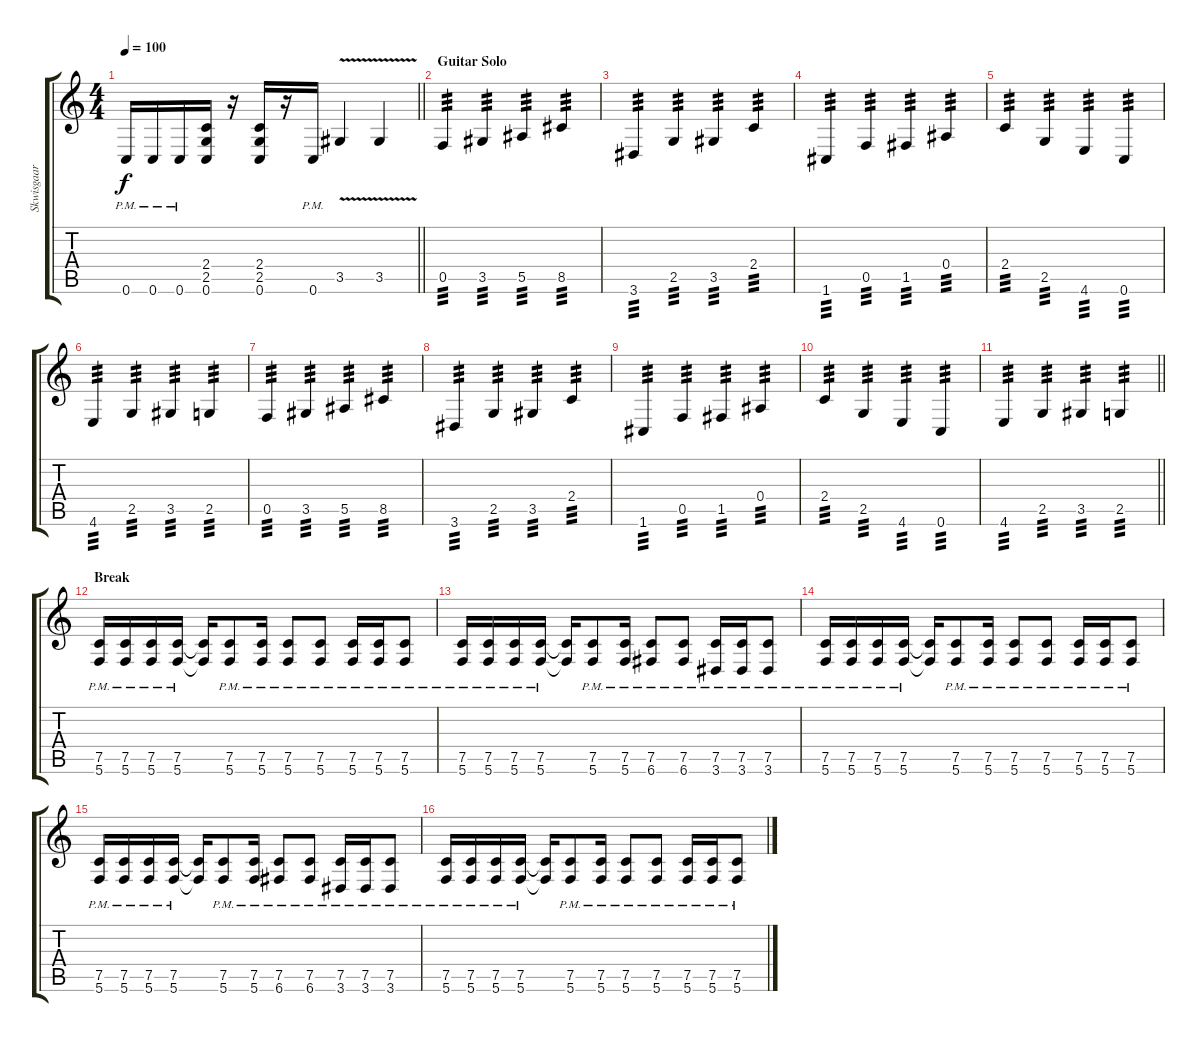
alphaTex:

\track ("Skwisgaar Skwigelf (Lead Guitar 1)" "Skwisgaar ") {instrument distortionguitar}
\staff {score tabs}
\tuning (C4 G3 Eb3 Bb2 F2 C2) {hide}
\ts (4 4)
\tempo 100
\clef g2
\barLineRight lightlight
\ks c
0.6{pm}.16{dy f} 0.6{pm}.16 0.6{pm}.16 (2.4 2.5 0.6).16 r.16 (2.4 2.5 0.6).16 r.16 0.6{pm}.16 3.5{v}.4 3.5{v}.4 |
\section ("" "Guitar Solo")
0.5.4{tp 3} 3.5.4{tp 3} 5.5.4{tp 3} 8.5.4{tp 3} |
3.6.4{tp 3} 2.5.4{tp 3} 3.5.4{tp 3} 2.4.4{tp 3} |
1.6.4{tp 3} 0.5.4{tp 3} 1.5.4{tp 3} 0.4.4{tp 3} |
2.4.4{tp 3} 2.5.4{tp 3} 4.6.4{tp 3} 0.6.4{tp 3} |
4.6.4{tp 3} 2.5.4{tp 3} 3.5.4{tp 3} 2.5.4{tp 3} |
0.5.4{tp 3} 3.5.4{tp 3} 5.5.4{tp 3} 8.5.4{tp 3} |
3.6.4{tp 3} 2.5.4{tp 3} 3.5.4{tp 3} 2.4.4{tp 3} |
1.6.4{tp 3} 0.5.4{tp 3} 1.5.4{tp 3} 0.4.4{tp 3} |
2.4.4{tp 3} 2.5.4{tp 3} 4.6.4{tp 3} 0.6.4{tp 3} |
\barLineRight lightlight
4.6.4{tp 3} 2.5.4{tp 3} 3.5.4{tp 3} 2.5.4{tp 3} |
\section ("" "Break")
(7.5{pm} 5.6{pm}).16 (7.5{pm} 5.6{pm}).16 (7.5{pm} 5.6{pm}).16 (7.5{pm} 5.6{pm}).16 (7.5{t} 5.6{t}).16 (7.5{pm} 5.6{pm}).8 (7.5{pm} 5.6{pm}).16 (7.5{pm} 5.6{pm}).8 (7.5{pm} 5.6{pm}).8 (7.5{pm} 5.6{pm}).16 (7.5{pm} 5.6{pm}).16 (7.5{pm} 5.6{pm}).8 |
(7.5{pm} 5.6{pm}).16 (7.5{pm} 5.6{pm}).16 (7.5{pm} 5.6{pm}).16 (7.5{pm} 5.6{pm}).16 (7.5{t} 5.6{t}).16 (7.5{pm} 5.6{pm}).8 (7.5{pm} 5.6{pm}).16 (7.5{pm} 6.6{pm}).8 (7.5{pm} 6.6{pm}).8 (7.5{pm} 3.6{pm}).16 (7.5{pm} 3.6{pm}).16 (7.5{pm} 3.6{pm}).8 |
(7.5{pm} 5.6{pm}).16 (7.5{pm} 5.6{pm}).16 (7.5{pm} 5.6{pm}).16 (7.5{pm} 5.6{pm}).16 (7.5{t} 5.6{t}).16 (7.5{pm} 5.6{pm}).8 (7.5{pm} 5.6{pm}).16 (7.5{pm} 5.6{pm}).8 (7.5{pm} 5.6{pm}).8 (7.5{pm} 5.6{pm}).16 (7.5{pm} 5.6{pm}).16 (7.5{pm} 5.6{pm}).8 |
(7.5{pm} 5.6{pm}).16 (7.5{pm} 5.6{pm}).16 (7.5{pm} 5.6{pm}).16 (7.5{pm} 5.6{pm}).16 (7.5{t} 5.6{t}).16 (7.5{pm} 5.6{pm}).8 (7.5{pm} 5.6{pm}).16 (7.5{pm} 6.6{pm}).8 (7.5{pm} 6.6{pm}).8 (7.5{pm} 3.6{pm}).16 (7.5{pm} 3.6{pm}).16 (7.5{pm} 3.6{pm}).8 |
(7.5{pm} 5.6{pm}).16 (7.5{pm} 5.6{pm}).16 (7.5{pm} 5.6{pm}).16 (7.5{pm} 5.6{pm}).16 (7.5{t} 5.6{t}).16 (7.5{pm} 5.6{pm}).8 (7.5{pm} 5.6{pm}).16 (7.5{pm} 5.6{pm}).8 (7.5{pm} 5.6{pm}).8 (7.5{pm} 5.6{pm}).16 (7.5{pm} 5.6{pm}).16 (7.5{pm} 5.6{pm}).8
